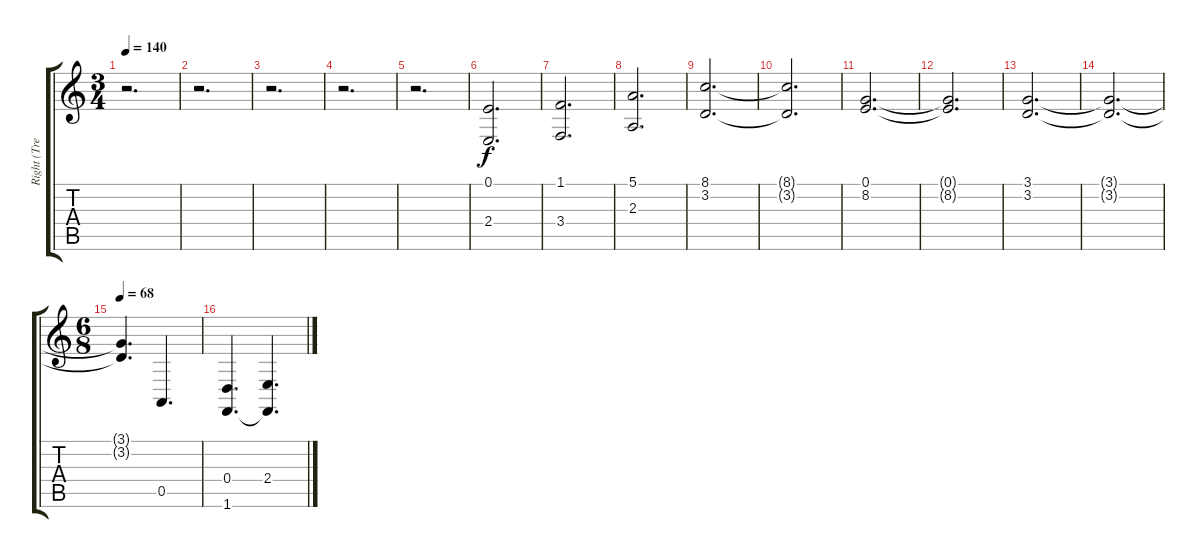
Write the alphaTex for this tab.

\track ("Right (Treble Clef)" "Right (Tre") {instrument stringensemble1}
\staff {score tabs}
\tuning (E4 B3 G3 D3 A2 E2) {hide}
\ts (3 4)
\tempo 140
\clef g2
\ks c
r.2{d dy f} |
r.2{d} |
r.2{d} |
r.2{d} |
r.2{d} |
(0.1 2.4).2{d} |
(1.1 3.4).2{d} |
(5.1 2.3).2{d} |
(8.1 3.2).2{d} |
(8.1{t} 3.2{t}).2{d} |
(0.1 8.2).2{d} |
(0.1{t} 8.2{t}).2{d} |
(3.1 3.2).2{d} |
(3.1{t} 3.2{t}).2{d} |
\ts (6 8)
\tempo 68
(3.1{t} 3.2{t}).4{d} 0.5.4{d} |
(0.4 1.6).4{d} (2.4 1.6{t}).4{d}
